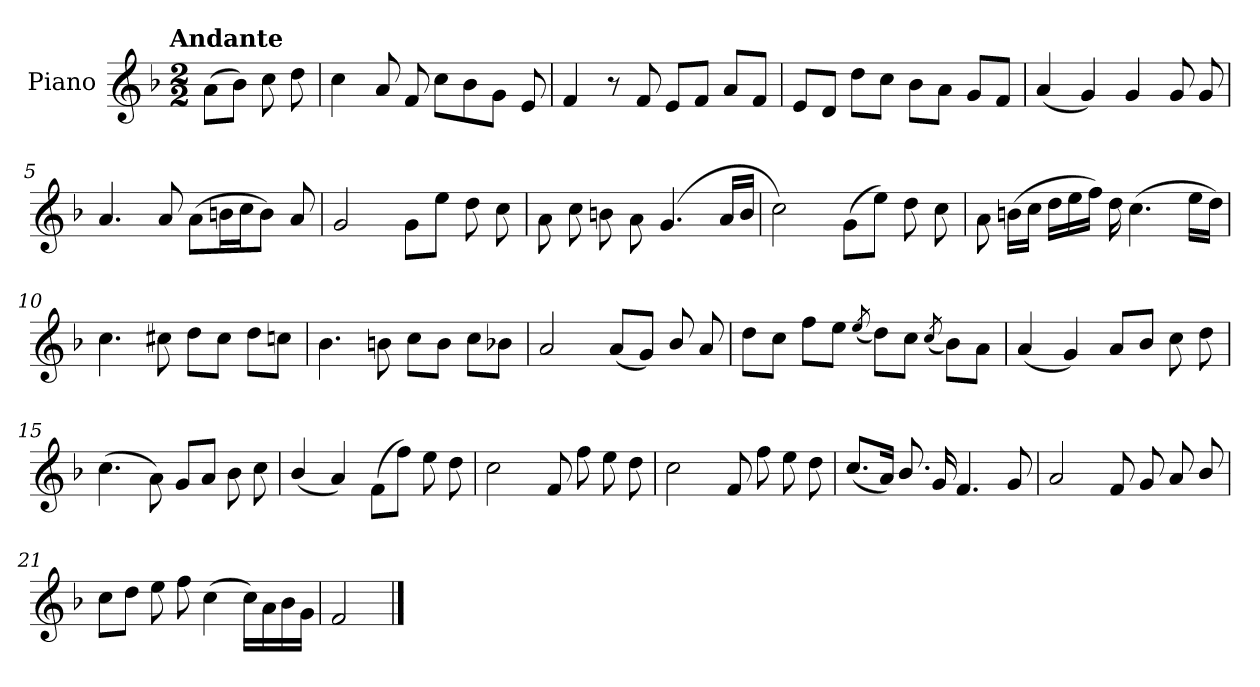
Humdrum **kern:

**kern
*part1
*staff1
*I"Piano
*I'Pno.
*clefG2
*k[b-]
!!LO:TX:omd:t=Andante
*M2/2
*MM92
=
(>8a\L
8b-\J)
8cc\
8dd\
=1
4cc\
8a/
8f/
8cc\L
8b-\
8g\J
8e/
=2
4f/
8r
8f/
8e/L
8f/J
8a/L
8f/J
!!LO:LB:g=z
=3
8e/L
8d/J
8dd\L
8cc\J
8b-\L
8a\J
8g/L
8f/J
=4
(<4a/
4g/)
4g/
8g/
8g/
=5
4.a/
8a/
(>8a\L
16bn\L
16cc\J
8b\J)
8a/
=6
2g/
8g\L
8ee\J
8dd\
8cc\
!!LO:LB:g=z
=7
8a\
8cc\
8bn\
8a\
(<4.g/
16a/LL
16b/JJ
=8
2cc\)
(>8g\L
8ee\J)
8dd\
8cc\
=9
8a\
(>16bn\LL
16cc\JJ
16dd\LL
16ee\
16ff\JJ)
16dd\
(>4.cc\
16ee\LL
16dd\JJ)
!!LO:LB:g=z
=10
4.cc\
8cc#X\
8dd\L
8cc#\J
8dd\L
8ccn\J
=11
4.b-\
8bn\
8cc\L
8b\J
8cc\L
8b-X\J
=12
2a/
(<8a/L
8g/J)
8b-/
8a/
=13
8dd\L
8cc\J
8ff\L
8ee\J
(<8qee/
8dd\L)
8cc\J
(<8qcc/
8b-\L)
8a\J
!!LO:LB:g=z
=14
(<4a/
4g/)
8a/L
8b-/J
8cc\
8dd\
=15
(>4.cc\
8a\)
8g/L
8a/J
8b-\
8cc\
=16
(<4b-/
4a/)
(>8f\L
8ff\J)
8ee\
8dd\
=17
2cc\
8f/
8ff\
8ee\
8dd\
=18
2cc\
8f/
8ff\
8ee\
8dd\
!!LO:LB:g=z
=19
(<8.cc/L
16a/Jk)
8.b-/
16g/
4.f/
8g/
=20
2a/
8f/
8g/
8a/
8b-/
=21
8cc\L
8dd\J
8ee\
8ff\
(>4cc\
16cc\LL)
16a\
16b-\
16g\JJ
=22
2f/
==
*-
